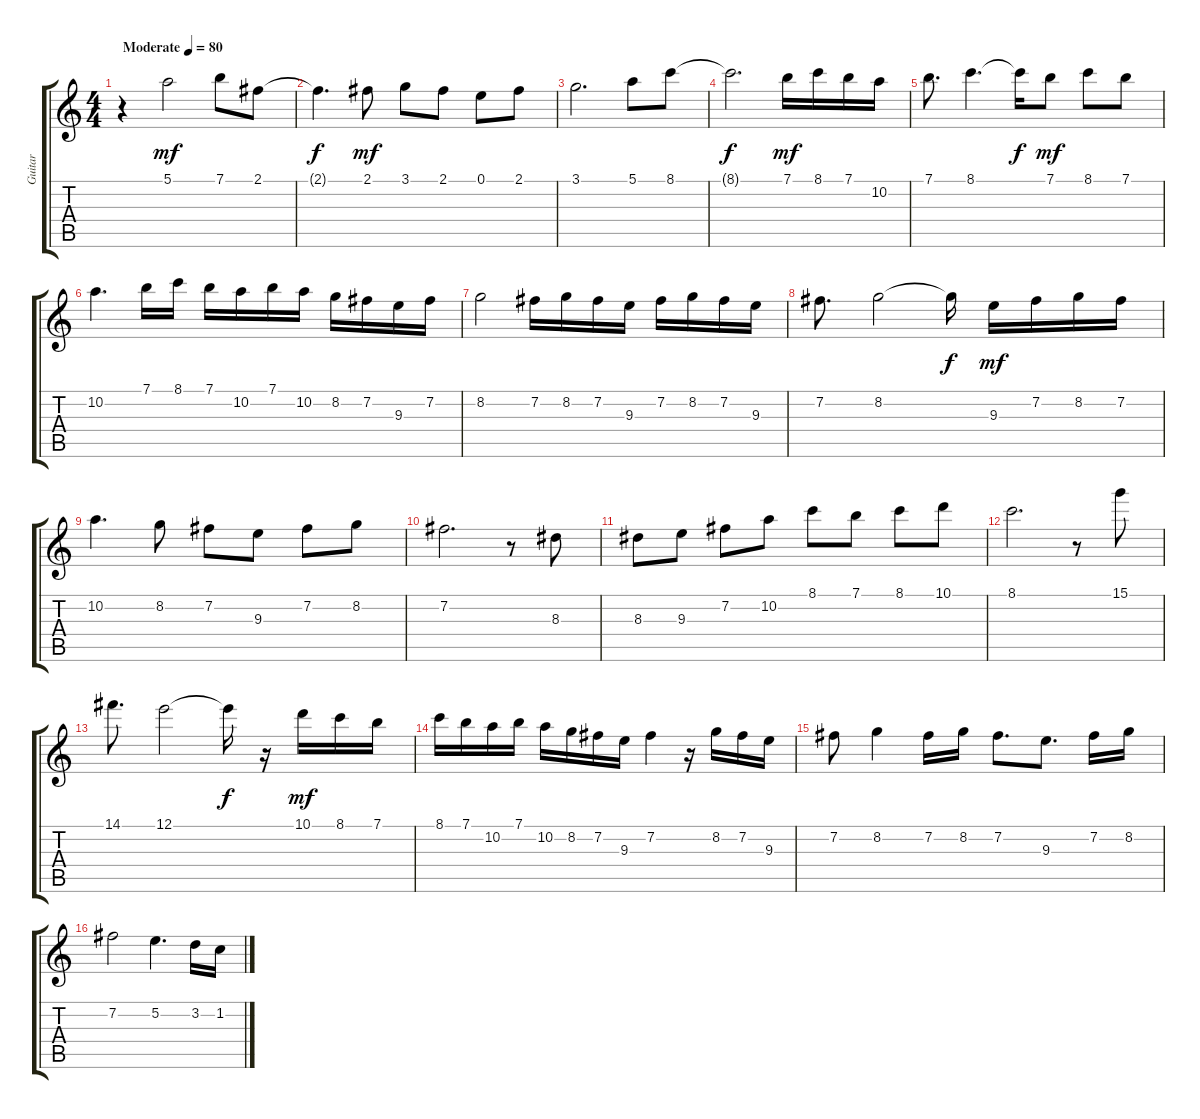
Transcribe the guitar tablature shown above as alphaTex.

\track ("Guitar" "Guitar") {instrument acousticguitarnylon}
\staff {score tabs}
\tuning (E4 B3 G3 D3 A2 E2) {hide}
\ts (4 4)
\tempo (80 "Moderate")
\clef g2
\ks c
r.4{dy mf instrument acousticguitarnylon} 5.1.2 7.1.8 2.1.8 |
2.1{t}.4{d dy f} 2.1.8{dy mf} 3.1.8 2.1.8 0.1.8 2.1.8 |
3.1.2{d} 5.1.8 8.1.8 |
8.1{t}.2{d dy f} 7.1.16{dy mf} 8.1.16 7.1.16 10.2.16 |
7.1.8{d} 8.1.4{d} 8.1{t}.16{dy f} 7.1.8{dy mf} 8.1.8 7.1.8 |
10.2.4{d} 7.1.16 8.1.16 7.1.16 10.2.16 7.1.16 10.2.16 8.2.16 7.2.16 9.3.16 7.2.16 |
8.2.2 7.2.16 8.2.16 7.2.16 9.3.16 7.2.16 8.2.16 7.2.16 9.3.16 |
7.2.8{d} 8.2.2 8.2{t}.16{dy f} 9.3.16{dy mf} 7.2.16 8.2.16 7.2.16 |
10.2.4{d} 8.2.8 7.2.8 9.3.8 7.2.8 8.2.8 |
7.2.2{d} r.8 8.3.8 |
8.3.8 9.3.8 7.2.8 10.2.8 8.1.8 7.1.8 8.1.8 10.1.8 |
8.1.2{d} r.8 15.1.8 |
14.1.8{d} 12.1.2 12.1{t}.16{dy f} r.16 10.1.16{dy mf} 8.1.16 7.1.16 |
8.1.16 7.1.16 10.2.16 7.1.16 10.2.16 8.2.16 7.2.16 9.3.16 7.2.4 r.16 8.2.16 7.2.16 9.3.16 |
7.2.8 8.2.4 7.2.16 8.2.16 7.2.8{d} 9.3.8{d} 7.2.16 8.2.16 |
7.2.2 5.2.4{d} 3.2.16 1.2.16
